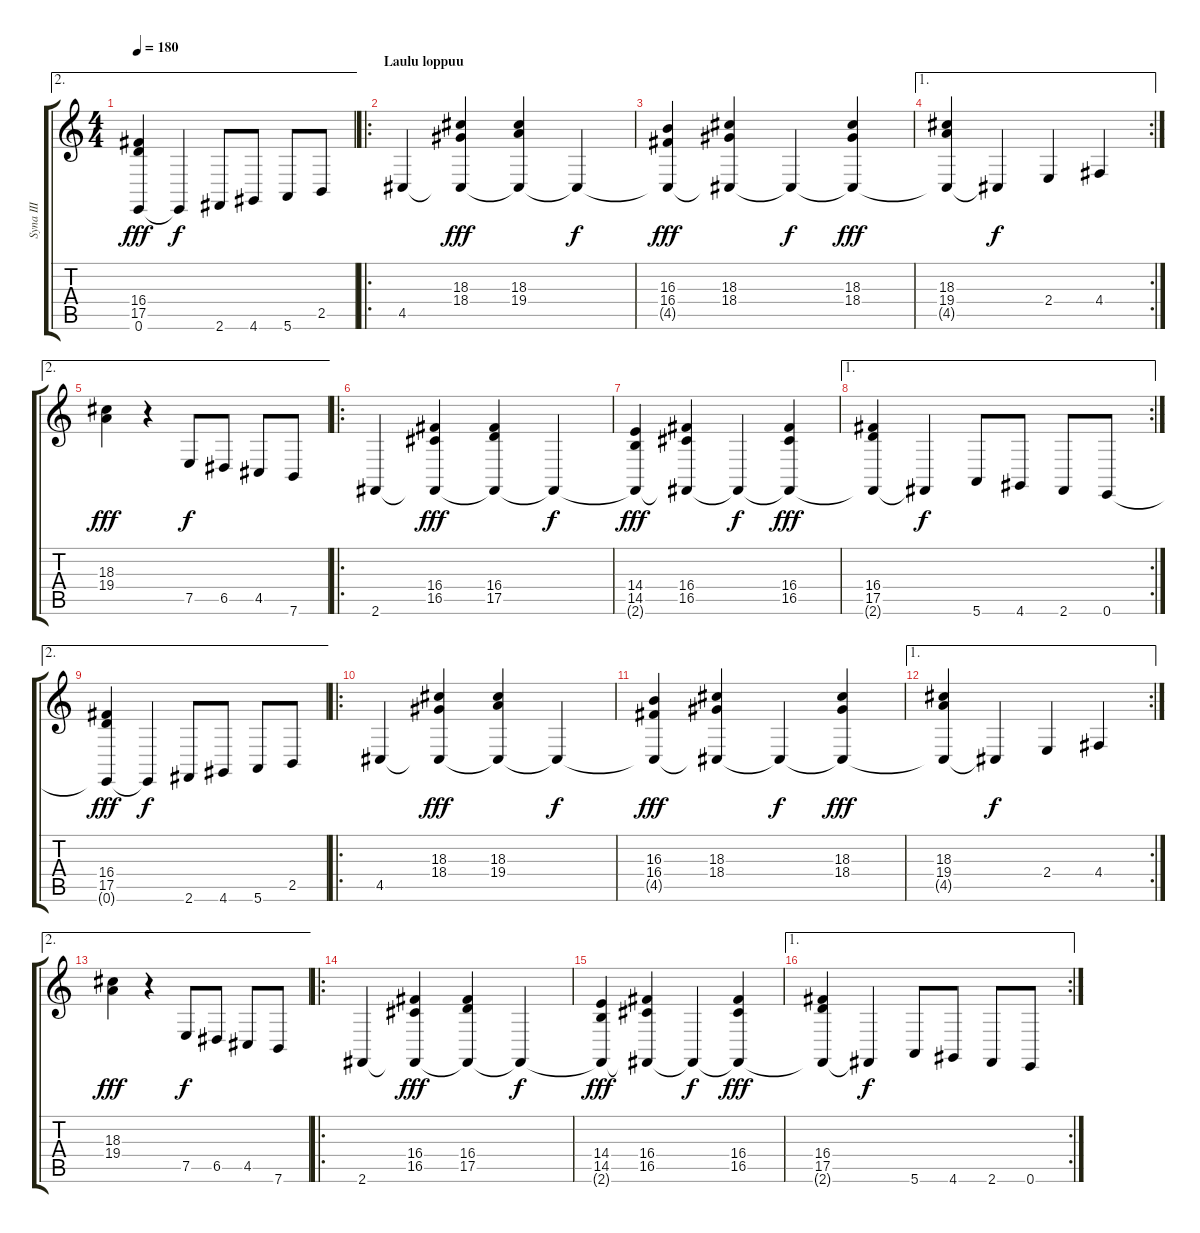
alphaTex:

\track ("Syna III" "Syna III") {instrument stringensemble1}
\staff {score tabs}
\tuning (E4 B3 G3 D3 A2 E2) {hide}
\ae 2
\ts (4 4)
\tempo 180
\clef g2
\ks c
(16.4 17.5 0.6{t}).4{dy fff} 0.6{t}.4{dy f} 2.6.8 4.6.8 5.6.8 2.5.8 |
\ro
\section ("" "Laulu loppuu")
4.5.4 (18.3 18.4 4.5{t}).4{dy fff} (18.3 19.4 4.5{t}).4 4.5{t}.4{dy f} |
(16.3 16.4 4.5{t}).4{dy fff} (18.3 18.4 4.5{t}).4 4.5{t}.4{dy f} (18.3 18.4 4.5{t}).4{dy fff} |
\ae 1
\rc 2
(18.3 19.4 4.5{t}).4 4.5{t}.4{dy f} 2.4.4 4.4.4 |
\ae 2
(18.3 19.4).4{dy fff} r.4 7.5.8{dy f} 6.5.8 4.5.8 7.6.8 |
\ro
2.6.4 (16.4 16.5 2.6{t}).4{dy fff} (16.4 17.5 2.6{t}).4 2.6{t}.4{dy f} |
(14.4 14.5 2.6{t}).4{dy fff} (16.4 16.5 2.6{t}).4 2.6{t}.4{dy f} (16.4 16.5 2.6{t}).4{dy fff} |
\ae 1
\rc 2
(16.4 17.5 2.6{t}).4 2.6{t}.4{dy f} 5.6.8 4.6.8 2.6.8 0.6.8 |
\ae 2
(16.4 17.5 0.6{t}).4{dy fff} 0.6{t}.4{dy f} 2.6.8 4.6.8 5.6.8 2.5.8 |
\ro
4.5.4 (18.3 18.4 4.5{t}).4{dy fff} (18.3 19.4 4.5{t}).4 4.5{t}.4{dy f} |
(16.3 16.4 4.5{t}).4{dy fff} (18.3 18.4 4.5{t}).4 4.5{t}.4{dy f} (18.3 18.4 4.5{t}).4{dy fff} |
\ae 1
\rc 2
(18.3 19.4 4.5{t}).4 4.5{t}.4{dy f} 2.4.4 4.4.4 |
\ae 2
(18.3 19.4).4{dy fff} r.4 7.5.8{dy f} 6.5.8 4.5.8 7.6.8 |
\ro
2.6.4 (16.4 16.5 2.6{t}).4{dy fff} (16.4 17.5 2.6{t}).4 2.6{t}.4{dy f} |
(14.4 14.5 2.6{t}).4{dy fff} (16.4 16.5 2.6{t}).4 2.6{t}.4{dy f} (16.4 16.5 2.6{t}).4{dy fff} |
\ae 1
\rc 2
(16.4 17.5 2.6{t}).4 2.6{t}.4{dy f} 5.6.8 4.6.8 2.6.8 0.6.8
